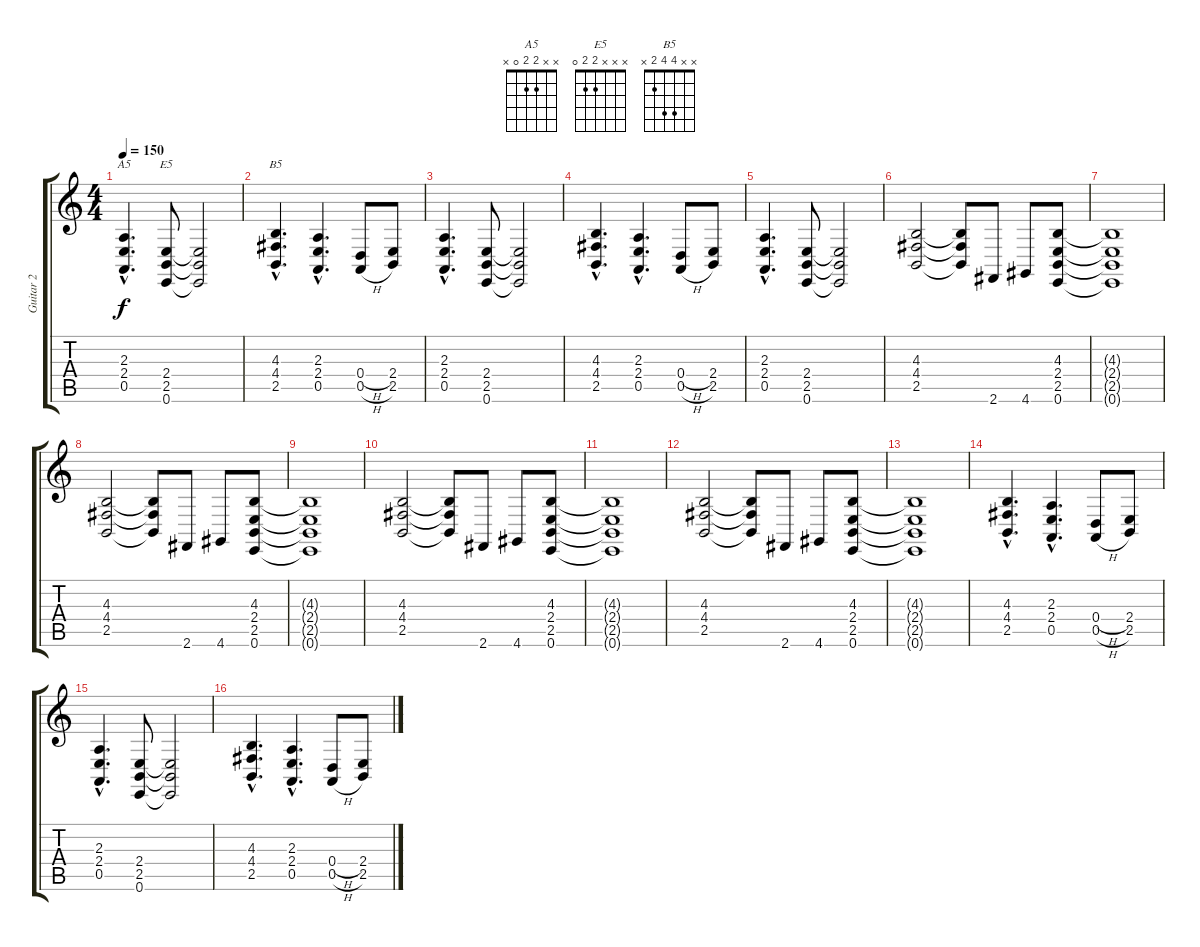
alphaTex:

\track ("Guitar 2" "Guitar 2") {instrument synthbrass1}
\staff {score tabs}
\tuning (E4 B3 G3 D3 A2 E2) {hide}
\chord ("A5" x x 2 2 0 x)
\chord ("E5" x x x 2 2 0)
\chord ("B5" x x 4 4 2 x)
\ts (4 4)
\tempo 150
\clef g2
\ks c
(2.3{hac} 2.4{hac} 0.5{hac}).4{d ch "A5" dy f} (2.4 2.5 0.6).8{ch "E5"} (2.4{t} 2.5{t} 0.6{t}).2 |
(4.3{hac} 4.4{hac} 2.5{hac}).4{d ch "B5"} (2.3{hac} 2.4{hac} 0.5{hac}).4{d} (0.4{h} 0.5{h}).8 (2.4 2.5).8 |
(2.3{hac} 2.4{hac} 0.5{hac}).4{d} (2.4 2.5 0.6).8 (2.4{t} 2.5{t} 0.6{t}).2 |
(4.3{hac} 4.4{hac} 2.5{hac}).4{d} (2.3{hac} 2.4{hac} 0.5{hac}).4{d} (0.4{h} 0.5{h}).8 (2.4 2.5).8 |
(2.3{hac} 2.4{hac} 0.5{hac}).4{d} (2.4 2.5 0.6).8 (2.4{t} 2.5{t} 0.6{t}).2 |
(4.3 4.4 2.5).2 (4.3{t} 4.4{t} 2.5{t}).8 2.6.8 4.6.8 (4.3 2.4 2.5 0.6).8 |
(4.3{t} 2.4{t} 2.5{t} 0.6{t}).1 |
(4.3 4.4 2.5).2 (4.3{t} 4.4{t} 2.5{t}).8 2.6.8 4.6.8 (4.3 2.4 2.5 0.6).8 |
(4.3{t} 2.4{t} 2.5{t} 0.6{t}).1 |
(4.3 4.4 2.5).2 (4.3{t} 4.4{t} 2.5{t}).8 2.6.8 4.6.8 (4.3 2.4 2.5 0.6).8 |
(4.3{t} 2.4{t} 2.5{t} 0.6{t}).1 |
(4.3 4.4 2.5).2 (4.3{t} 4.4{t} 2.5{t}).8 2.6.8 4.6.8 (4.3 2.4 2.5 0.6).8 |
(4.3{t} 2.4{t} 2.5{t} 0.6{t}).1 |
(4.3{hac} 4.4{hac} 2.5{hac}).4{d} (2.3{hac} 2.4{hac} 0.5{hac}).4{d} (0.4{h} 0.5{h}).8 (2.4 2.5).8 |
(2.3{hac} 2.4{hac} 0.5{hac}).4{d} (2.4 2.5 0.6).8 (2.4{t} 2.5{t} 0.6{t}).2 |
(4.3{hac} 4.4{hac} 2.5{hac}).4{d} (2.3{hac} 2.4{hac} 0.5{hac}).4{d} (0.4{h} 0.5{h}).8 (2.4 2.5).8
